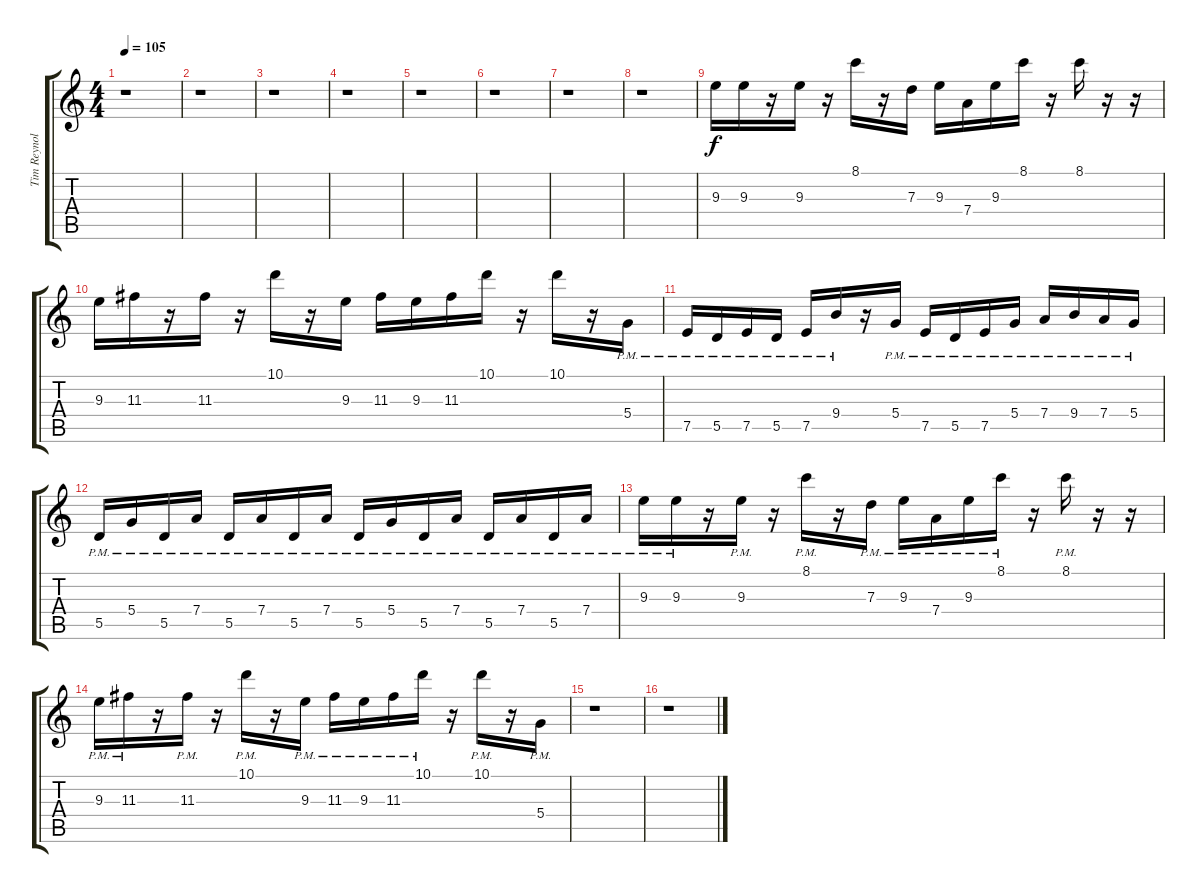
\track ("Tim Reynolds" "Tim Reynol") {instrument acousticguitarsteel}
\staff {score tabs}
\tuning (E4 B3 G3 D3 A2 E2) {hide}
\ts (4 4)
\tempo 105
\clef g2
\ks c
r.1{dy f} |
r.1 |
r.1 |
r.1 |
r.1 |
r.1 |
r.1 |
r.1 |
9.3.16 9.3.16 r.16 9.3.16 r.16 8.1.16 r.16 7.3.16 9.3.16 7.4.16 9.3.16 8.1.16 r.16 8.1.16 r.16 r.16 |
9.3.16 11.3.16 r.16 11.3.16 r.16 10.1.16 r.16 9.3.16 11.3.16 9.3.16 11.3.16 10.1.16 r.16 10.1.16 r.16 5.4{pm}.16 |
7.5{pm}.16 5.5{pm}.16 7.5{pm}.16 5.5{pm}.16 7.5{pm}.16 9.4{pm}.16 r.16 5.4{pm}.16 7.5{pm}.16 5.5{pm}.16 7.5{pm}.16 5.4{pm}.16 7.4{pm}.16 9.4{pm}.16 7.4{pm}.16 5.4{pm}.16 |
5.5{pm}.16 5.4{pm}.16 5.5{pm}.16 7.4{pm}.16 5.5{pm}.16 7.4{pm}.16 5.5{pm}.16 7.4{pm}.16 5.5{pm}.16 5.4{pm}.16 5.5{pm}.16 7.4{pm}.16 5.5{pm}.16 7.4{pm}.16 5.5{pm}.16 7.4{pm}.16 |
9.3{pm}.16 9.3{pm}.16 r.16 9.3{pm}.16 r.16 8.1{pm}.16 r.16 7.3{pm}.16 9.3{pm}.16 7.4{pm}.16 9.3{pm}.16 8.1{pm}.16 r.16 8.1{pm}.16 r.16 r.16 |
9.3{pm}.16 11.3{pm}.16 r.16 11.3{pm}.16 r.16 10.1{pm}.16 r.16 9.3{pm}.16 11.3{pm}.16 9.3{pm}.16 11.3{pm}.16 10.1{pm}.16 r.16 10.1{pm}.16 r.16 5.4{pm}.16 |
r.1 |
r.1
